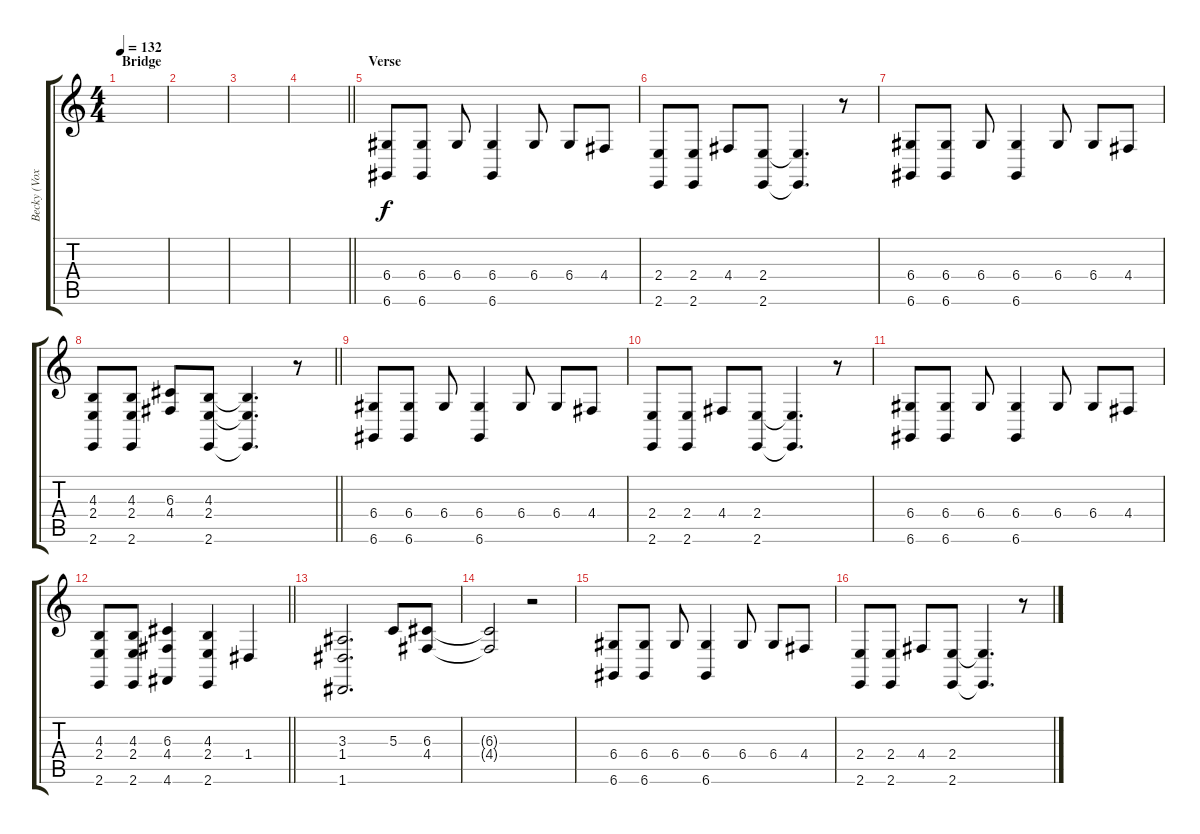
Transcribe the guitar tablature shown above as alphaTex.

\track ("Becky (Vox)" "Becky (Vox") {instrument lead6voice}
\staff {score tabs}
\tuning (E4 B3 G3 D3 A2 D2) {hide}
\ts (4 4)
\section ("" "Bridge")
\tempo 132
\clef g2
\ks c
|
|
|
\barLineRight lightlight
|
\section ("" "Verse")
(6.4 6.6).8 (6.4 6.6).8 6.4.8 (6.4 6.6).4 6.4.8 6.4.8 4.4.8 |
(2.4 2.6).8 (2.4 2.6).8 4.4.8 (2.4 2.6).8 (2.4{t} 2.6{t}).4{d} r.8 |
(6.4 6.6).8 (6.4 6.6).8 6.4.8 (6.4 6.6).4 6.4.8 6.4.8 4.4.8 |
\barLineRight lightlight
(4.3 2.4 2.6).8 (4.3 2.4 2.6).8 (6.3 4.4).8 (4.3 2.4 2.6).8 (4.3{t} 2.4{t} 2.6{t}).4{d} r.8 |
(6.4 6.6).8 (6.4 6.6).8 6.4.8 (6.4 6.6).4 6.4.8 6.4.8 4.4.8 |
(2.4 2.6).8 (2.4 2.6).8 4.4.8 (2.4 2.6).8 (2.4{t} 2.6{t}).4{d} r.8 |
(6.4 6.6).8 (6.4 6.6).8 6.4.8 (6.4 6.6).4 6.4.8 6.4.8 4.4.8 |
\barLineRight lightlight
(4.3 2.4 2.6).8 (4.3 2.4 2.6).8 (6.3 4.4 4.6).4 (4.3 2.4 2.6).4 1.4.4 |
(3.3 1.4 1.6).2{d} 5.3.8 (6.3 4.4).8 |
(6.3{t} 4.4{t}).2 r.2 |
(6.4 6.6).8 (6.4 6.6).8 6.4.8 (6.4 6.6).4 6.4.8 6.4.8 4.4.8 |
(2.4 2.6).8 (2.4 2.6).8 4.4.8 (2.4 2.6).8 (2.4{t} 2.6{t}).4{d} r.8
